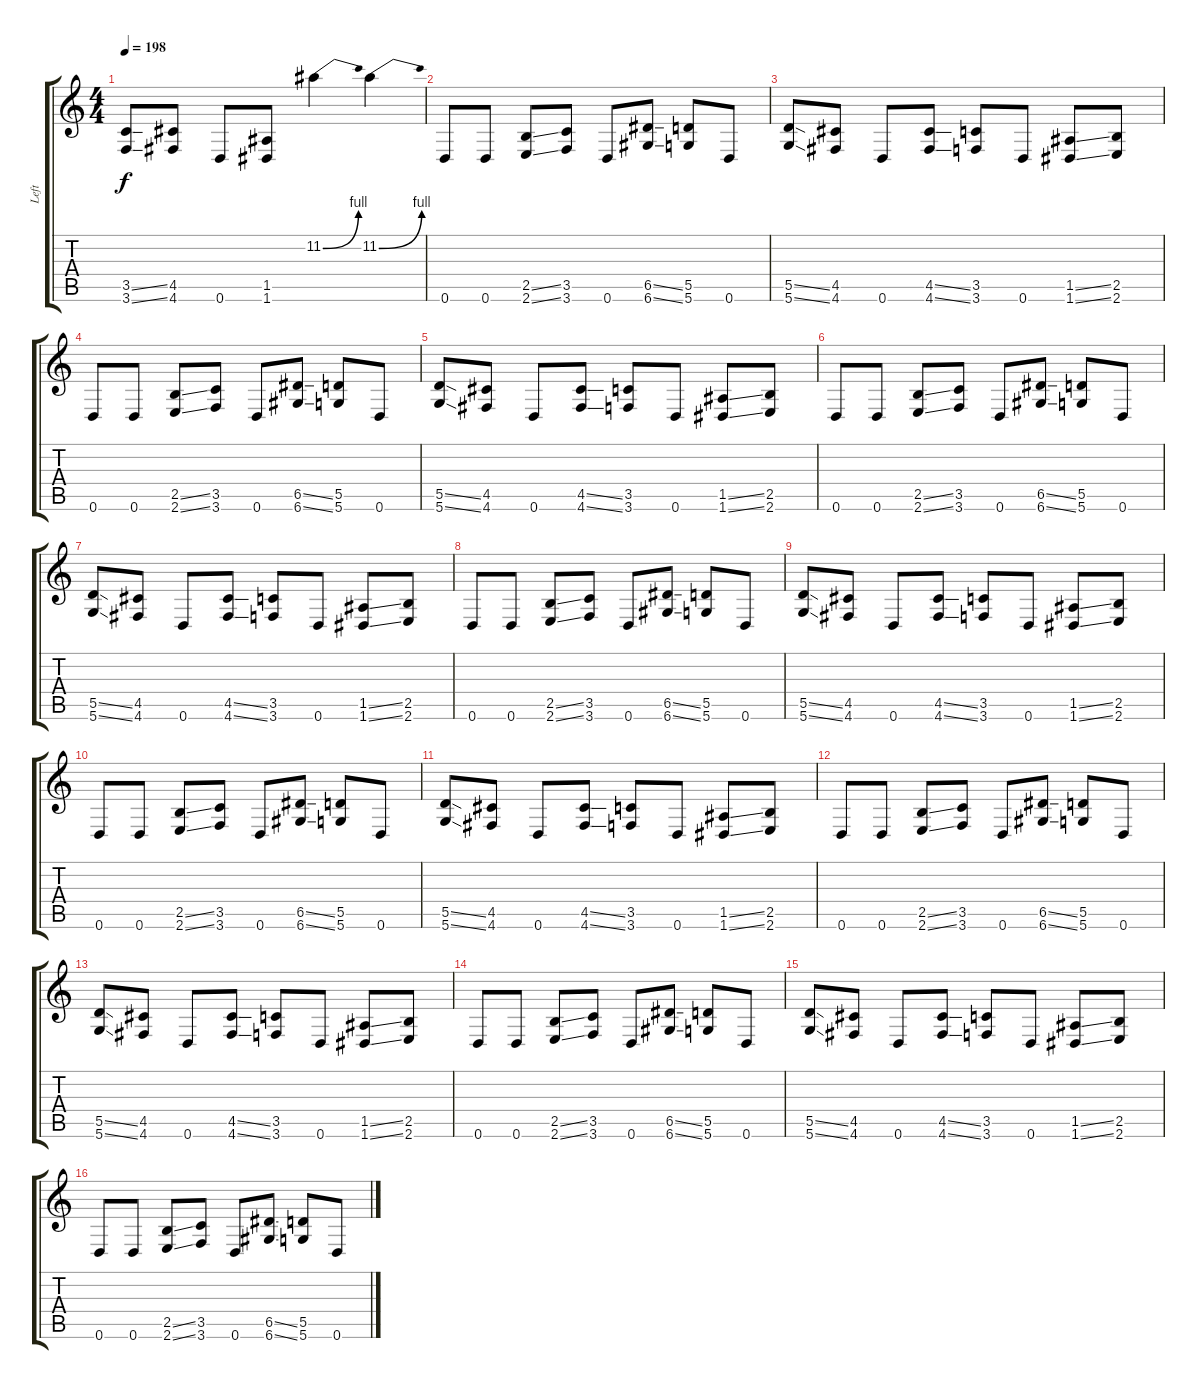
\track ("Left" "Left") {instrument distortionguitar}
\staff {score tabs}
\tuning (E4 B3 G3 D3 A2 D2) {hide}
\ts (4 4)
\tempo 198
\clef g2
\ks c
(3.5{ss} 3.6{ss}).8{dy f} (4.5 4.6).8 0.6.8 (1.5 1.6).8 11.2{be (bend 0 0 60 4)}.4 11.2{be (bend 0 0 60 4)}.4 |
0.6.8 0.6.8 (2.5{ss} 2.6{ss}).8 (3.5 3.6).8 0.6.8 (6.5{ss} 6.6{ss}).8 (5.5 5.6).8 0.6.8 |
(5.5{ss} 5.6{ss}).8 (4.5 4.6).8 0.6.8 (4.5{ss} 4.6{ss}).8 (3.5 3.6).8 0.6.8 (1.5{ss} 1.6{ss}).8 (2.5 2.6).8 |
0.6.8 0.6.8 (2.5{ss} 2.6{ss}).8 (3.5 3.6).8 0.6.8 (6.5{ss} 6.6{ss}).8 (5.5 5.6).8 0.6.8 |
(5.5{ss} 5.6{ss}).8 (4.5 4.6).8 0.6.8 (4.5{ss} 4.6{ss}).8 (3.5 3.6).8 0.6.8 (1.5{ss} 1.6{ss}).8 (2.5 2.6).8 |
0.6.8 0.6.8 (2.5{ss} 2.6{ss}).8 (3.5 3.6).8 0.6.8 (6.5{ss} 6.6{ss}).8 (5.5 5.6).8 0.6.8 |
(5.5{ss} 5.6{ss}).8 (4.5 4.6).8 0.6.8 (4.5{ss} 4.6{ss}).8 (3.5 3.6).8 0.6.8 (1.5{ss} 1.6{ss}).8 (2.5 2.6).8 |
0.6.8 0.6.8 (2.5{ss} 2.6{ss}).8 (3.5 3.6).8 0.6.8 (6.5{ss} 6.6{ss}).8 (5.5 5.6).8 0.6.8 |
(5.5{ss} 5.6{ss}).8 (4.5 4.6).8 0.6.8 (4.5{ss} 4.6{ss}).8 (3.5 3.6).8 0.6.8 (1.5{ss} 1.6{ss}).8 (2.5 2.6).8 |
0.6.8 0.6.8 (2.5{ss} 2.6{ss}).8 (3.5 3.6).8 0.6.8 (6.5{ss} 6.6{ss}).8 (5.5 5.6).8 0.6.8 |
(5.5{ss} 5.6{ss}).8 (4.5 4.6).8 0.6.8 (4.5{ss} 4.6{ss}).8 (3.5 3.6).8 0.6.8 (1.5{ss} 1.6{ss}).8 (2.5 2.6).8 |
0.6.8 0.6.8 (2.5{ss} 2.6{ss}).8 (3.5 3.6).8 0.6.8 (6.5{ss} 6.6{ss}).8 (5.5 5.6).8 0.6.8 |
(5.5{ss} 5.6{ss}).8 (4.5 4.6).8 0.6.8 (4.5{ss} 4.6{ss}).8 (3.5 3.6).8 0.6.8 (1.5{ss} 1.6{ss}).8 (2.5 2.6).8 |
0.6.8 0.6.8 (2.5{ss} 2.6{ss}).8 (3.5 3.6).8 0.6.8 (6.5{ss} 6.6{ss}).8 (5.5 5.6).8 0.6.8 |
(5.5{ss} 5.6{ss}).8 (4.5 4.6).8 0.6.8 (4.5{ss} 4.6{ss}).8 (3.5 3.6).8 0.6.8 (1.5{ss} 1.6{ss}).8 (2.5 2.6).8 |
0.6.8 0.6.8 (2.5{ss} 2.6{ss}).8 (3.5 3.6).8 0.6.8 (6.5{ss} 6.6{ss}).8 (5.5 5.6).8 0.6.8
